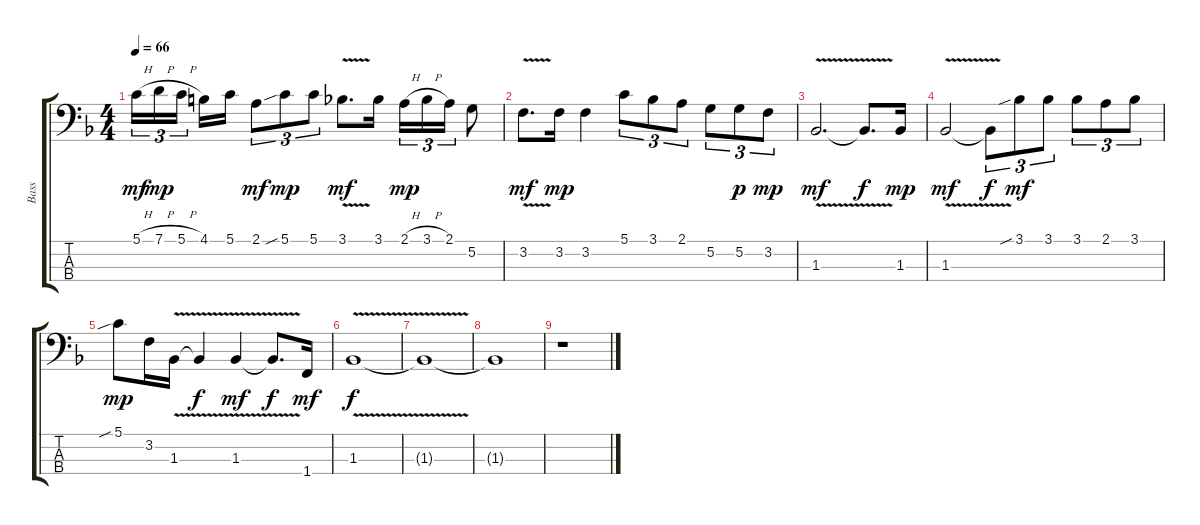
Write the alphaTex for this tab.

\track ("Bass" "Bass") {instrument electricbassfinger}
\staff {score tabs}
\tuning (G2 D2 A1 E1) {hide}
\ts (4 4)
\tempo 66
\clef f4
\ks f
5.1{h}.16{tu (3 2) dy mf} 7.1{h}.16{tu (3 2) dy mp} 5.1{h}.16{tu (3 2) beam splitsecondary} 4.1.16 5.1.16 2.1.8{tu (3 2) dy mf} 5.1{sib}.8{tu (3 2) dy mp} 5.1.8{tu (3 2)} 3.1{v}.8{d dy mf} 3.1.16 2.1{h}.16{tu (3 2) dy mp} 3.1{h}.16{tu (3 2)} 2.1.16{tu (3 2)} 5.2.8 |
3.2{v}.8{d dy mf} 3.2.16{dy mp} 3.2.4 5.1.8{tu (3 2)} 3.1.8{tu (3 2)} 2.1.8{tu (3 2)} 5.2.8{tu (3 2)} 5.2.8{tu (3 2) dy p} 3.2.8{tu (3 2) dy mp} |
1.3{v}.2{d dy mf} 1.3{t}.8{d dy f} 1.3.16{dy mp} |
1.3{v}.2{dy mf} 1.3{t}.8{tu (3 2) dy f} 3.1{sib}.8{tu (3 2) dy mf} 3.1.8{tu (3 2)} 3.1.8{tu (3 2)} 2.1.8{tu (3 2)} 3.1.8{tu (3 2)} |
5.1{sib}.8{dy mp} 3.2.16 1.3{v}.16 1.3{t}.4{dy f} 1.3{v}.4{dy mf} 1.3{t}.8{d dy f} 1.4.16{dy mf} |
1.3{v}.1{dy f} |
1.3{t}.1 |
1.3{t}.1 |
r.1
